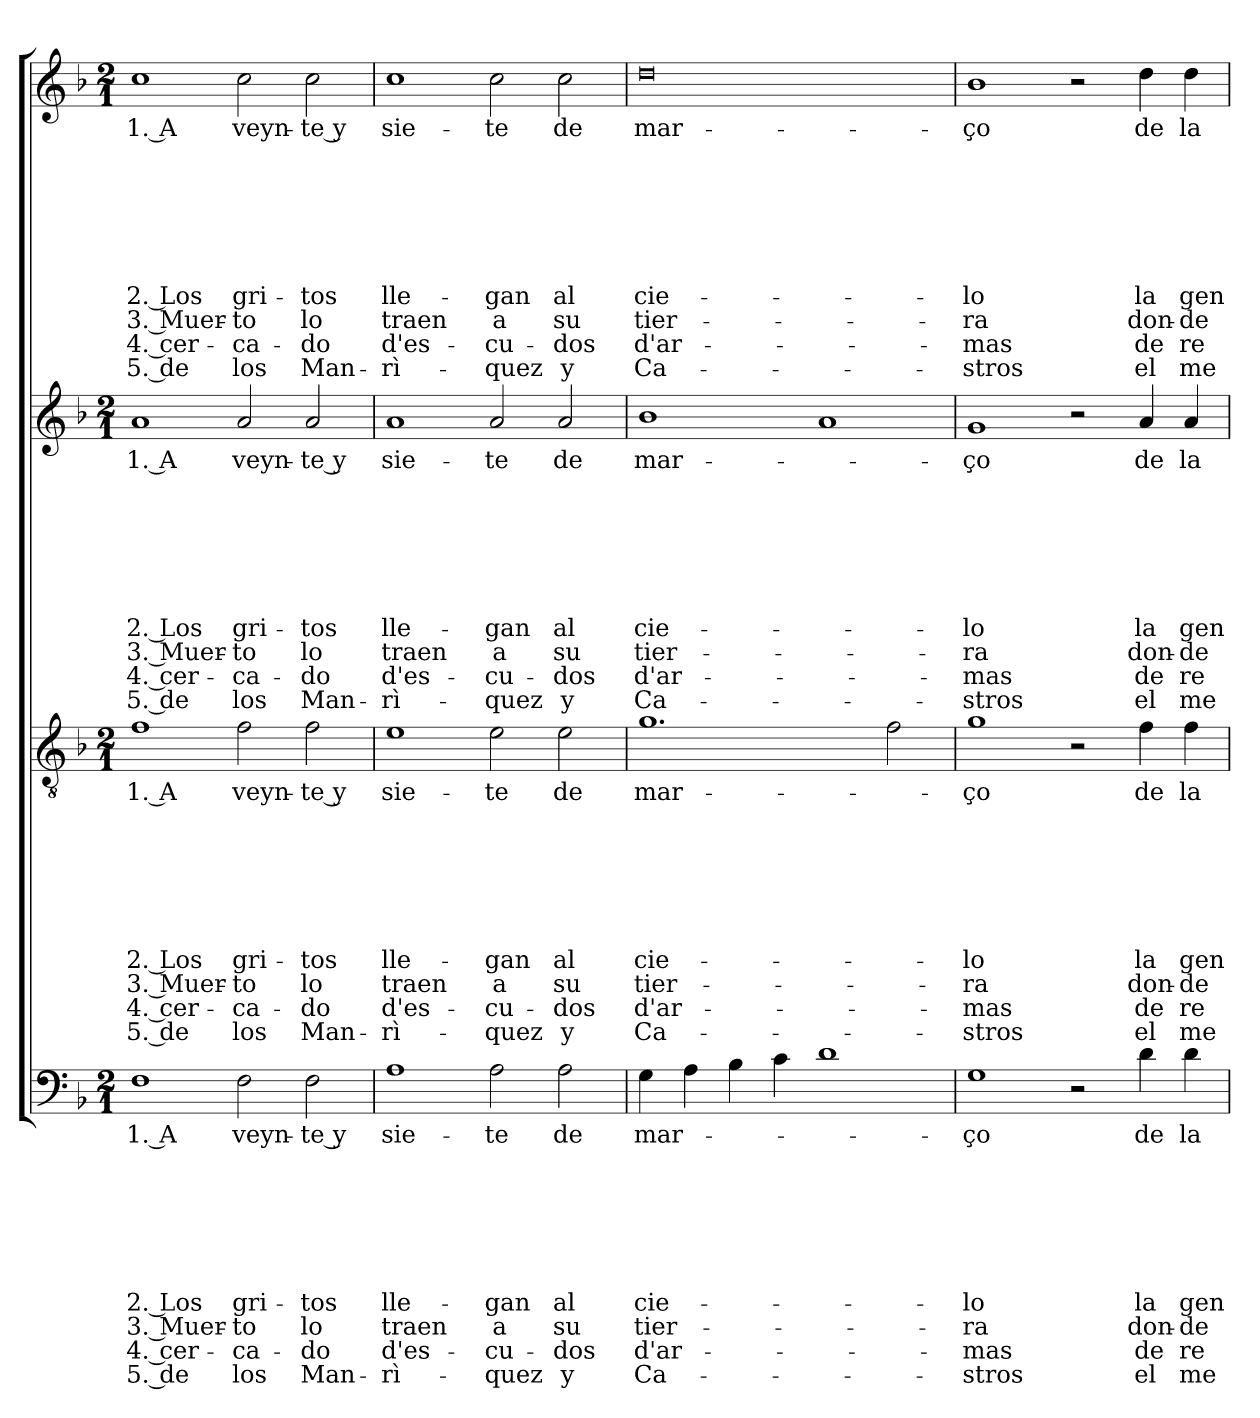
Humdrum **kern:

**kern	**text	**text	**text	**text	**text	**text	**text	**text	**text	**text	**text	**kern	**text	**text	**text	**text	**text	**text	**text	**text	**text	**text	**text	**kern	**text	**text	**text	**text	**text	**text	**text	**text	**text	**text	**text	**kern	**text	**text	**text	**text	**text	**text	**text	**text	**text	**text	**text
*part4	*part4	*part4	*part4	*part4	*part4	*part4	*part4	*part4	*part4	*part4	*part4	*part3	*part3	*part3	*part3	*part3	*part3	*part3	*part3	*part3	*part3	*part3	*part3	*part2	*part2	*part2	*part2	*part2	*part2	*part2	*part2	*part2	*part2	*part2	*part2	*part1	*part1	*part1	*part1	*part1	*part1	*part1	*part1	*part1	*part1	*part1	*part1
*staff4	*staff4	*staff4	*staff4	*staff4	*staff4	*staff4	*staff4	*staff4	*staff4	*staff4	*staff4	*staff3	*staff3	*staff3	*staff3	*staff3	*staff3	*staff3	*staff3	*staff3	*staff3	*staff3	*staff3	*staff2	*staff2	*staff2	*staff2	*staff2	*staff2	*staff2	*staff2	*staff2	*staff2	*staff2	*staff2	*staff1	*staff1	*staff1	*staff1	*staff1	*staff1	*staff1	*staff1	*staff1	*staff1	*staff1	*staff1
*clefF4	*	*	*	*	*	*	*	*	*	*	*	*clefGv2	*	*	*	*	*	*	*	*	*	*	*	*clefG2	*	*	*	*	*	*	*	*	*	*	*	*clefG2	*	*	*	*	*	*	*	*	*	*	*
*k[b-]	*	*	*	*	*	*	*	*	*	*	*	*k[b-]	*	*	*	*	*	*	*	*	*	*	*	*k[b-]	*	*	*	*	*	*	*	*	*	*	*	*k[b-]	*	*	*	*	*	*	*	*	*	*	*
*M2/1	*	*	*	*	*	*	*	*	*	*	*	*M2/1	*	*	*	*	*	*	*	*	*	*	*	*M2/1	*	*	*	*	*	*	*	*	*	*	*	*M2/1	*	*	*	*	*	*	*	*	*	*	*
=1	=1	=1	=1	=1	=1	=1	=1	=1	=1	=1	=1	=1	=1	=1	=1	=1	=1	=1	=1	=1	=1	=1	=1	=1	=1	=1	=1	=1	=1	=1	=1	=1	=1	=1	=1	=1	=1	=1	=1	=1	=1	=1	=1	=1	=1	=1	=1
!	!LO:LY:b	!	!	!	!	!	!	!LO:LY:b	!LO:LY:b	!LO:LY:b	!LO:LY:b	!	!LO:LY:b	!	!	!	!	!	!	!LO:LY:b	!LO:LY:b	!LO:LY:b	!LO:LY:b	!	!LO:LY:b	!	!	!	!	!	!	!LO:LY:b	!LO:LY:b	!LO:LY:b	!LO:LY:b	!	!LO:LY:b	!	!	!	!	!	!	!LO:LY:b	!LO:LY:b	!LO:LY:b	!LO:LY:b
1F	1. A	.	.	.	.	.	.	2. Los	3. Muer-	4. cer-	5. de	1f	1. A	.	.	.	.	.	.	2. Los	3. Muer-	4. cer-	5. de	1a	1. A	.	.	.	.	.	.	2. Los	3. Muer-	4. cer-	5. de	1cc	1. A	.	.	.	.	.	.	2. Los	3. Muer-	4. cer-	5. de
!	!LO:LY:b	!	!	!	!	!	!	!LO:LY:b	!LO:LY:b	!LO:LY:b	!LO:LY:b	!	!LO:LY:b	!	!	!	!	!	!	!LO:LY:b	!LO:LY:b	!LO:LY:b	!LO:LY:b	!	!LO:LY:b	!	!	!	!	!	!	!LO:LY:b	!LO:LY:b	!LO:LY:b	!LO:LY:b	!	!LO:LY:b	!	!	!	!	!	!	!LO:LY:b	!LO:LY:b	!LO:LY:b	!LO:LY:b
2F\	veyn-	.	.	.	.	.	.	gri-	-to	-ca-	los	2f\	veyn-	.	.	.	.	.	.	gri-	-to	-ca-	los	2a/	veyn-	.	.	.	.	.	.	gri-	-to	-ca-	los	2cc\	veyn-	.	.	.	.	.	.	gri-	-to	-ca-	los
!	!LO:LY:b	!	!	!	!	!	!	!LO:LY:b	!LO:LY:b	!LO:LY:b	!LO:LY:b	!	!LO:LY:b	!	!	!	!	!	!	!LO:LY:b	!LO:LY:b	!LO:LY:b	!LO:LY:b	!	!LO:LY:b	!	!	!	!	!	!	!LO:LY:b	!LO:LY:b	!LO:LY:b	!LO:LY:b	!	!LO:LY:b	!	!	!	!	!	!	!LO:LY:b	!LO:LY:b	!LO:LY:b	!LO:LY:b
2F\	te y	.	.	.	.	.	.	-tos	lo	-do	Man-	2f\	te y	.	.	.	.	.	.	-tos	lo	-do	Man-	2a/	te y	.	.	.	.	.	.	-tos	lo	-do	Man-	2cc\	te y	.	.	.	.	.	.	-tos	lo	-do	Man-
=2	=2	=2	=2	=2	=2	=2	=2	=2	=2	=2	=2	=2	=2	=2	=2	=2	=2	=2	=2	=2	=2	=2	=2	=2	=2	=2	=2	=2	=2	=2	=2	=2	=2	=2	=2	=2	=2	=2	=2	=2	=2	=2	=2	=2	=2	=2	=2
!	!LO:LY:b	!	!	!	!	!	!	!LO:LY:b	!LO:LY:b	!LO:LY:b	!LO:LY:b	!	!LO:LY:b	!	!	!	!	!	!	!LO:LY:b	!LO:LY:b	!LO:LY:b	!LO:LY:b	!	!LO:LY:b	!	!	!	!	!	!	!LO:LY:b	!LO:LY:b	!LO:LY:b	!LO:LY:b	!	!LO:LY:b	!	!	!	!	!	!	!LO:LY:b	!LO:LY:b	!LO:LY:b	!LO:LY:b
1A	sie-	.	.	.	.	.	.	lle-	traen	d'es-	-rì-	1e	sie-	.	.	.	.	.	.	lle-	traen	d'es-	-rì-	1a	sie-	.	.	.	.	.	.	lle-	traen	d'es-	-rì-	1cc	sie-	.	.	.	.	.	.	lle-	traen	d'es-	-rì-
!	!LO:LY:b	!	!	!	!	!	!	!LO:LY:b	!LO:LY:b	!LO:LY:b	!LO:LY:b	!	!LO:LY:b	!	!	!	!	!	!	!LO:LY:b	!LO:LY:b	!LO:LY:b	!LO:LY:b	!	!LO:LY:b	!	!	!	!	!	!	!LO:LY:b	!LO:LY:b	!LO:LY:b	!LO:LY:b	!	!LO:LY:b	!	!	!	!	!	!	!LO:LY:b	!LO:LY:b	!LO:LY:b	!LO:LY:b
2A\	-te	.	.	.	.	.	.	-gan	a	-cu-	-quez	2e\	-te	.	.	.	.	.	.	-gan	a	-cu-	-quez	2a/	-te	.	.	.	.	.	.	-gan	a	-cu-	-quez	2cc\	-te	.	.	.	.	.	.	-gan	a	-cu-	-quez
!	!LO:LY:b	!	!	!	!	!	!	!LO:LY:b	!LO:LY:b	!LO:LY:b	!LO:LY:b	!	!LO:LY:b	!	!	!	!	!	!	!LO:LY:b	!LO:LY:b	!LO:LY:b	!LO:LY:b	!	!LO:LY:b	!	!	!	!	!	!	!LO:LY:b	!LO:LY:b	!LO:LY:b	!LO:LY:b	!	!LO:LY:b	!	!	!	!	!	!	!LO:LY:b	!LO:LY:b	!LO:LY:b	!LO:LY:b
2A\	de	.	.	.	.	.	.	al	su	-dos	y	2e\	de	.	.	.	.	.	.	al	su	-dos	y	2a/	de	.	.	.	.	.	.	al	su	-dos	y	2cc\	de	.	.	.	.	.	.	al	su	-dos	y
=3	=3	=3	=3	=3	=3	=3	=3	=3	=3	=3	=3	=3	=3	=3	=3	=3	=3	=3	=3	=3	=3	=3	=3	=3	=3	=3	=3	=3	=3	=3	=3	=3	=3	=3	=3	=3	=3	=3	=3	=3	=3	=3	=3	=3	=3	=3	=3
!	!LO:LY:b	!	!	!	!	!	!	!LO:LY:b	!LO:LY:b	!LO:LY:b	!LO:LY:b	!	!LO:LY:b	!	!	!	!	!	!	!LO:LY:b	!LO:LY:b	!LO:LY:b	!LO:LY:b	!	!LO:LY:b	!	!	!	!	!	!	!LO:LY:b	!LO:LY:b	!LO:LY:b	!LO:LY:b	!	!LO:LY:b	!	!	!	!	!	!	!LO:LY:b	!LO:LY:b	!LO:LY:b	!LO:LY:b
4G\	mar-	.	.	.	.	.	.	cie-	tier-	d'ar-	Ca-	1.g	mar-	.	.	.	.	.	.	cie-	tier-	d'ar-	Ca-	1b-	mar-	.	.	.	.	.	.	cie-	tier-	d'ar-	Ca-	0dd	mar-	.	.	.	.	.	.	cie-	tier-	d'ar-	Ca-
4A\	.	.	.	.	.	.	.	.	.	.	.	.	.	.	.	.	.	.	.	.	.	.	.	.	.	.	.	.	.	.	.	.	.	.	.	.	.	.	.	.	.	.	.	.	.	.	.
4B-\	.	.	.	.	.	.	.	.	.	.	.	.	.	.	.	.	.	.	.	.	.	.	.	.	.	.	.	.	.	.	.	.	.	.	.	.	.	.	.	.	.	.	.	.	.	.	.
4c\	.	.	.	.	.	.	.	.	.	.	.	.	.	.	.	.	.	.	.	.	.	.	.	.	.	.	.	.	.	.	.	.	.	.	.	.	.	.	.	.	.	.	.	.	.	.	.
1d	.	.	.	.	.	.	.	.	.	.	.	.	.	.	.	.	.	.	.	.	.	.	.	1a	.	.	.	.	.	.	.	.	.	.	.	.	.	.	.	.	.	.	.	.	.	.	.
.	.	.	.	.	.	.	.	.	.	.	.	2f\	.	.	.	.	.	.	.	.	.	.	.	.	.	.	.	.	.	.	.	.	.	.	.	.	.	.	.	.	.	.	.	.	.	.	.
=4	=4	=4	=4	=4	=4	=4	=4	=4	=4	=4	=4	=4	=4	=4	=4	=4	=4	=4	=4	=4	=4	=4	=4	=4	=4	=4	=4	=4	=4	=4	=4	=4	=4	=4	=4	=4	=4	=4	=4	=4	=4	=4	=4	=4	=4	=4	=4
!	!LO:LY:b	!	!	!	!	!	!	!LO:LY:b	!LO:LY:b	!LO:LY:b	!LO:LY:b	!	!LO:LY:b	!	!	!	!	!	!	!LO:LY:b	!LO:LY:b	!LO:LY:b	!LO:LY:b	!	!LO:LY:b	!	!	!	!	!	!	!LO:LY:b	!LO:LY:b	!LO:LY:b	!LO:LY:b	!	!LO:LY:b	!	!	!	!	!	!	!LO:LY:b	!LO:LY:b	!LO:LY:b	!LO:LY:b
1G	-ço	.	.	.	.	.	.	-lo	-ra	-mas	-stros	1g	-ço	.	.	.	.	.	.	-lo	-ra	-mas	-stros	1g	-ço	.	.	.	.	.	.	-lo	-ra	-mas	-stros	1b-	-ço	.	.	.	.	.	.	-lo	-ra	-mas	-stros
2r	.	.	.	.	.	.	.	.	.	.	.	2r	.	.	.	.	.	.	.	.	.	.	.	2r	.	.	.	.	.	.	.	.	.	.	.	2r	.	.	.	.	.	.	.	.	.	.	.
!	!LO:LY:b	!	!	!	!	!	!	!LO:LY:b	!LO:LY:b	!LO:LY:b	!LO:LY:b	!	!LO:LY:b	!	!	!	!	!	!	!LO:LY:b	!LO:LY:b	!LO:LY:b	!LO:LY:b	!	!LO:LY:b	!	!	!	!	!	!	!LO:LY:b	!LO:LY:b	!LO:LY:b	!LO:LY:b	!	!LO:LY:b	!	!	!	!	!	!	!LO:LY:b	!LO:LY:b	!LO:LY:b	!LO:LY:b
4d\	de	.	.	.	.	.	.	la	don-	de	el	4f\	de	.	.	.	.	.	.	la	don-	de	el	4a/	de	.	.	.	.	.	.	la	don-	de	el	4dd\	de	.	.	.	.	.	.	la	don-	de	el
!	!LO:LY:b	!	!	!	!	!	!	!LO:LY:b	!LO:LY:b	!LO:LY:b	!LO:LY:b	!	!LO:LY:b	!	!	!	!	!	!	!LO:LY:b	!LO:LY:b	!LO:LY:b	!LO:LY:b	!	!LO:LY:b	!	!	!	!	!	!	!LO:LY:b	!LO:LY:b	!LO:LY:b	!LO:LY:b	!	!LO:LY:b	!	!	!	!	!	!	!LO:LY:b	!LO:LY:b	!LO:LY:b	!LO:LY:b
4d\	la	.	.	.	.	.	.	gen-	-de	re-	me-	4f\	la	.	.	.	.	.	.	gen-	-de	re-	me-	4a/	la	.	.	.	.	.	.	gen-	-de	re-	me-	4dd\	la	.	.	.	.	.	.	gen-	-de	re-	me-
=	=	=	=	=	=	=	=	=	=	=	=	=	=	=	=	=	=	=	=	=	=	=	=	=	=	=	=	=	=	=	=	=	=	=	=	=	=	=	=	=	=	=	=	=	=	=	=
*-	*-	*-	*-	*-	*-	*-	*-	*-	*-	*-	*-	*-	*-	*-	*-	*-	*-	*-	*-	*-	*-	*-	*-	*-	*-	*-	*-	*-	*-	*-	*-	*-	*-	*-	*-	*-	*-	*-	*-	*-	*-	*-	*-	*-	*-	*-	*-
